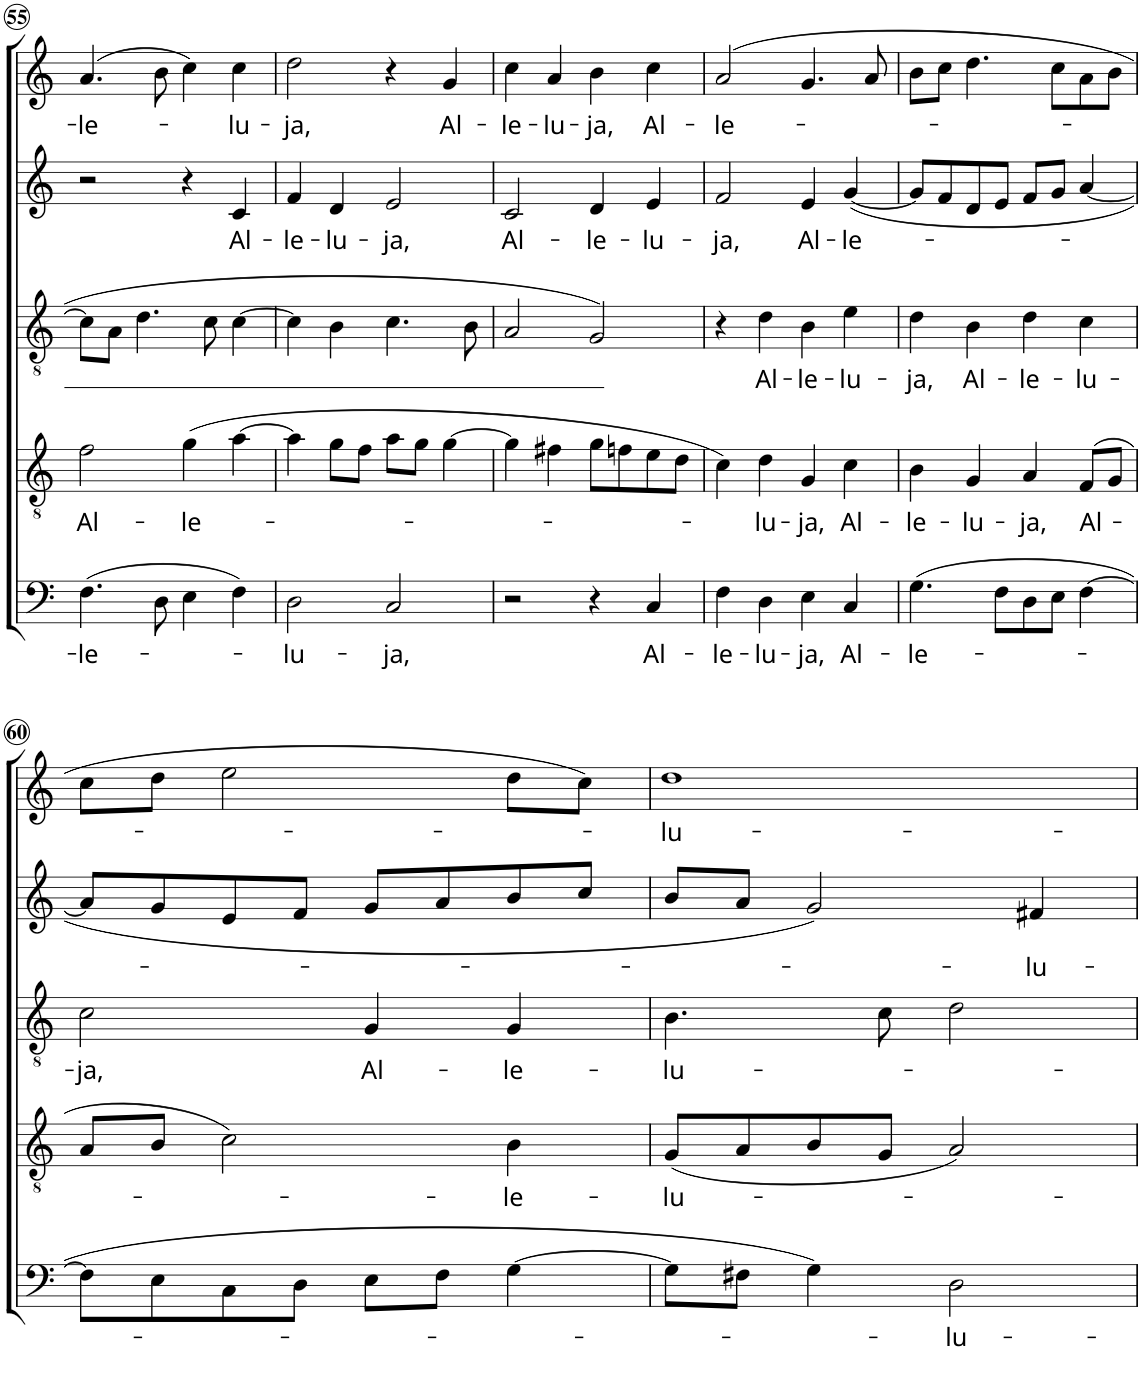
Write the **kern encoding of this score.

**kern	**text	**kern	**text	**kern	**text	**kern	**text	**kern	**text
*part5	*part5	*part4	*part4	*part3	*part3	*part2	*part2	*part1	*part1
*staff5	*staff5	*staff4	*staff4	*staff3	*staff3	*staff2	*staff2	*staff1	*staff1
*I"BASSUS	*	*I"TENOR II	*	*I"TENOR I	*	*I"ALTUS	*	*I"CANTUS	*
!!LO:PB:g=z
*clefF4	*	*clefGv2	*	*clefGv2	*	*clefG2	*	*clefG2	*
*k[]	*	*k[]	*	*k[]	*	*k[]	*	*k[]	*
*M4/4	*	*M4/4	*	*M4/4	*	*M4/4	*	*M4/4	*
*met(c)	*	*met(c)	*	*met(c)	*	*met(c)	*	*met(c)	*
=55	=55	=55	=55	=55	=55	=55	=55	=55	=55
!	!LO:LY:b	!	!LO:LY:b	!	!	!	!	!	!LO:LY:b
(4.F\	-le-	2f\	Al-	8c\L]	.	2r	.	(4.a/	-le-
.	.	.	.	8A\J	.	.	.	.	.
.	.	.	.	4.d\	.	.	.	.	.
8D\	.	.	.	.	.	.	.	8b\	.
!	!	!	!LO:LY:b	!	!	!	!	!	!
4E\	.	(4g\	-le-	.	.	4r	.	4cc\)	.
.	.	.	.	8c\	.	.	.	.	.
!	!	!	!	!	!	!	!LO:LY:b	!	!LO:LY:b
4F\)	.	[4a\	.	[4c\	.	4c/	Al-	4cc\	-lu-
=56	=56	=56	=56	=56	=56	=56	=56	=56	=56
!	!LO:LY:b	!	!	!	!	!	!LO:LY:b	!	!LO:LY:b
2D\	-lu-	4a\]	.	4c\]	.	4f/	-le-	2dd\	-ja,
!	!	!	!	!	!	!	!LO:LY:b	!	!
.	.	8g\L	.	4B\	.	4d/	-lu-	.	.
.	.	8f\J	.	.	.	.	.	.	.
!	!LO:LY:b	!	!	!	!	!	!LO:LY:b	!	!
2C/	-ja,	8a\L	.	4.c\	.	2e/	-ja,	4r	.
.	.	8g\J	.	.	.	.	.	.	.
!	!	!	!	!	!	!	!	!	!LO:LY:b
.	.	[4g\	.	.	.	.	.	4g/	Al-
.	.	.	.	8B\	.	.	.	.	.
=57	=57	=57	=57	=57	=57	=57	=57	=57	=57
!	!	!	!	!	!	!	!LO:LY:b	!	!LO:LY:b
2r	.	4g\]	.	2A/	.	2c/	Al-	4cc\	-le-
!	!	!	!	!	!	!	!	!	!LO:LY:b
.	.	4f#X\	.	.	.	.	.	4a/	-lu-
!	!	!	!	!	!	!	!LO:LY:b	!	!LO:LY:b
4r	.	8g\L	.	2G/	.	4d/	-le-	4b\	-ja,
.	.	8fn\	.	.	.	.	.	.	.
!	!LO:LY:b	!	!	!	!	!	!LO:LY:b	!	!LO:LY:b
4C/	Al-	8e\	.	.	.	4e/	-lu-	4cc\	Al-
.	.	8d\J	.	.	.	.	.	.	.
=58	=58	=58	=58	=58	=58	=58	=58	=58	=58
!	!LO:LY:b	!	!	!	!	!	!LO:LY:b	!	!LO:LY:b
4F\	-le-	4c\)	.	4r	.	2f/	-ja,	(2a/	-le-
!	!LO:LY:b	!	!LO:LY:b	!	!LO:LY:b	!	!	!	!
4D\	-lu-	4d\	-lu-	4d\	Al-	.	.	.	.
!	!LO:LY:b	!	!LO:LY:b	!	!LO:LY:b	!	!LO:LY:b	!	!
4E\	-ja,	4G/	-ja,	4B\	-le-	4e/	Al-	4.g/	.
!	!LO:LY:b	!	!LO:LY:b	!	!LO:LY:b	!	!LO:LY:b	!	!
4C/	Al-	4c\	Al-	4e\	-lu-	([4g/	-le-	.	.
.	.	.	.	.	.	.	.	8a/	.
=59	=59	=59	=59	=59	=59	=59	=59	=59	=59
!	!LO:LY:b	!	!LO:LY:b	!	!LO:LY:b	!	!	!	!
(4.G\	-le-	4B\	-le-	4d\	-ja,	8g/L]	.	8b\L	.
.	.	.	.	.	.	8f/	.	8cc\J	.
!	!	!	!LO:LY:b	!	!LO:LY:b	!	!	!	!
.	.	4G/	-lu-	4B\	Al-	8d/	.	4.dd\	.
8F\L	.	.	.	.	.	8e/J	.	.	.
!	!	!	!LO:LY:b	!	!LO:LY:b	!	!	!	!
8D\	.	4A/	-ja,	4d\	-le-	8f/L	.	.	.
8E\J	.	.	.	.	.	8g/J	.	8cc\L	.
!	!	!	!LO:LY:b	!	!LO:LY:b	!	!	!	!
[4F\	.	(8F/L	Al-	4c\	-lu-	[4a/	.	8a\	.
.	.	8G/J	.	.	.	.	.	8b\J	.
!!LO:LB:g=z
=60	=60	=60	=60	=60	=60	=60	=60	=60	=60
!	!	!	!	!	!LO:LY:b	!	!	!	!
8F\L]	.	8A/L	.	2c\	-ja,	8a/L]	.	8cc\L	.
8E\	.	8B/J	.	.	.	8g/	.	8dd\J	.
8C\	.	2c\)	.	.	.	8e/	.	2ee\	.
8D\J	.	.	.	.	.	8f/J	.	.	.
!	!	!	!	!	!LO:LY:b	!	!	!	!
8E\L	.	.	.	4G/	Al-	8g/L	.	.	.
8F\J	.	.	.	.	.	8a/	.	.	.
!	!	!	!LO:LY:b	!	!LO:LY:b	!	!	!	!
[4G\	.	4B\	-le-	4G/	-le-	8b/	.	8dd\L	.
.	.	.	.	.	.	8cc/J	.	8cc\J)	.
=61	=61	=61	=61	=61	=61	=61	=61	=61	=61
!	!	!	!LO:LY:b	!	!LO:LY:b	!	!	!	!LO:LY:b
8G\L]	.	(8G/L	-lu-	4.B\	-lu-	8b/L	.	1dd	-lu-
8F#X\J	.	8A/	.	.	.	8a/J	.	.	.
4G\)	.	8B/	.	.	.	2g/)	.	.	.
.	.	8G/J	.	8c\	.	.	.	.	.
!	!LO:LY:b	!	!	!	!	!	!	!	!
2D\	-lu-	2A/)	.	2d\	.	.	.	.	.
!	!	!	!	!	!	!	!LO:LY:b	!	!
.	.	.	.	.	.	4f#X/	-lu-	.	.
=	=	=	=	=	=	=	=	=	=
*-	*-	*-	*-	*-	*-	*-	*-	*-	*-
